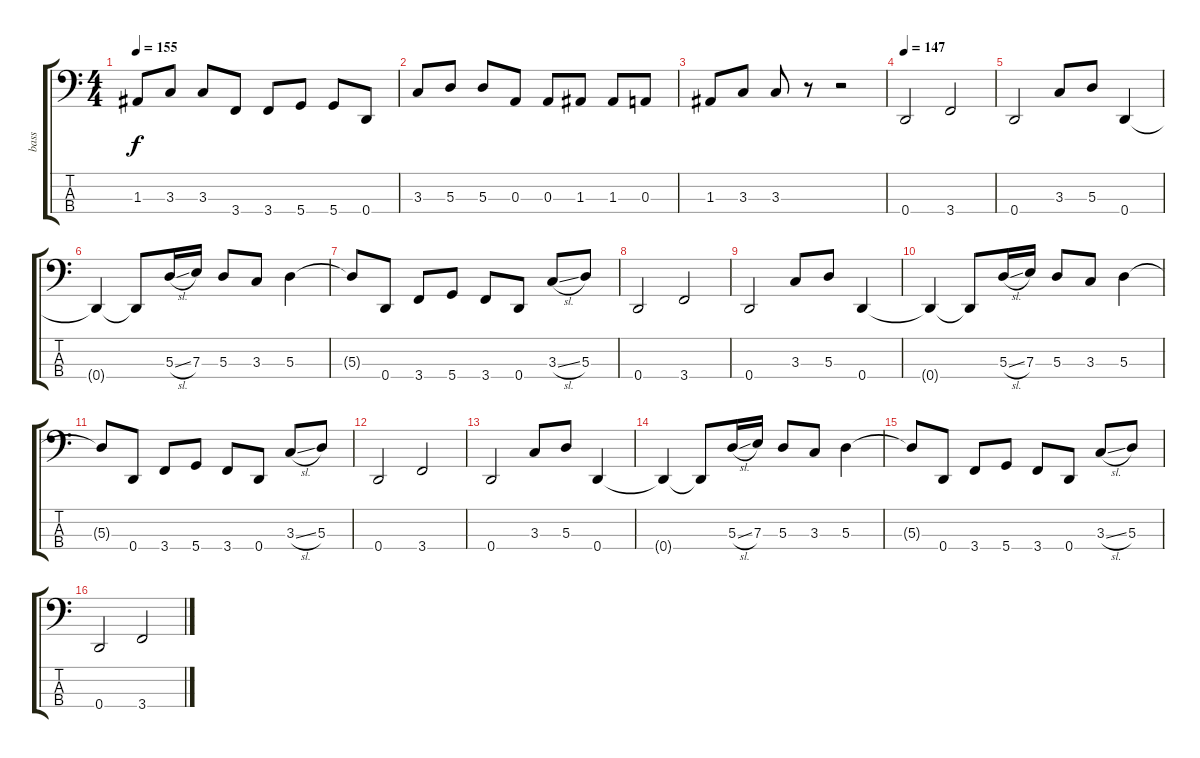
\track ("bass" "bass") {instrument electricbasspick}
\staff {score tabs}
\tuning (G2 D2 A1 D1) {hide}
\ts (4 4)
\tempo 155
\clef f4
\ks c
1.3.8{dy f} 3.3.8 3.3.8 3.4.8 3.4.8 5.4.8 5.4.8 0.4.8 |
3.3.8 5.3.8 5.3.8 0.3.8 0.3.8 1.3.8 1.3.8 0.3.8 |
1.3.8 3.3.8 3.3.8 r.8 r.2 |
\tempo 147
0.4.2 3.4.2 |
0.4.2 3.3.8 5.3.8 0.4.4 |
0.4{t}.4 0.4{t}.8 5.3{sl}.16 7.3.16 5.3.8 3.3.8 5.3.4 |
5.3{t}.8 0.4.8 3.4.8 5.4.8 3.4.8 0.4.8 3.3{sl}.8 5.3.8 |
0.4.2 3.4.2 |
0.4.2 3.3.8 5.3.8 0.4.4 |
0.4{t}.4 0.4{t}.8 5.3{sl}.16 7.3.16 5.3.8 3.3.8 5.3.4 |
5.3{t}.8 0.4.8 3.4.8 5.4.8 3.4.8 0.4.8 3.3{sl}.8 5.3.8 |
0.4.2 3.4.2 |
0.4.2 3.3.8 5.3.8 0.4.4 |
0.4{t}.4 0.4{t}.8 5.3{sl}.16 7.3.16 5.3.8 3.3.8 5.3.4 |
5.3{t}.8 0.4.8 3.4.8 5.4.8 3.4.8 0.4.8 3.3{sl}.8 5.3.8 |
0.4.2 3.4.2
